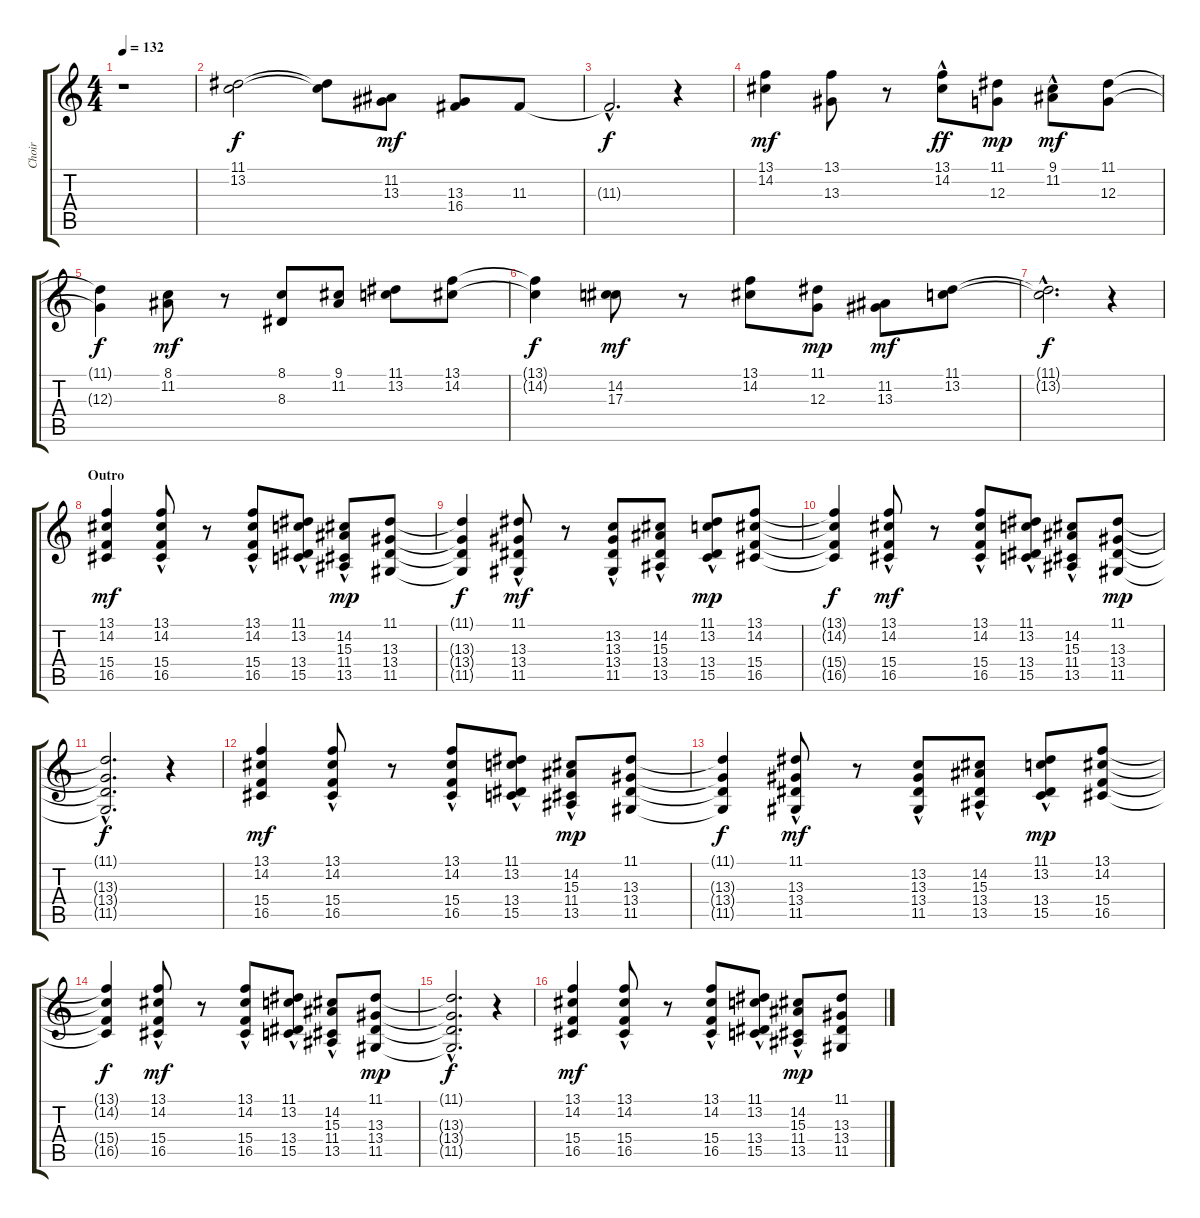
\track ("Choir" "Choir") {instrument ocarina}
\staff {score tabs}
\tuning (E4 B3 G3 D3 A2 E2) {hide}
\ts (4 4)
\tempo 132
\clef g2
\ks c
r.1{dy f} |
(11.1 13.2).2 (11.1{t} 13.2{t}).8 (11.2 13.3).8{dy mf} (13.3 16.4).8 11.3.8 |
11.3{hac t}.2{d dy f} r.4 |
\section ("" "")
(13.1 14.2).4{dy mf} (13.1 13.3).8 r.8 (13.1 14.2{hac}).8{dy ff} (11.1 12.3).8{dy mp} (9.1{hac} 11.2).8{dy mf} (11.1 12.3).8 |
(11.1{t} 12.3{t}).4{dy f} (8.1 11.2).8{dy mf} r.8 (8.1 8.3).8 (9.1 11.2).8 (11.1 13.2).8 (13.1 14.2).8 |
(13.1{t} 14.2{t}).4{dy f} (14.2 17.3).8{dy mf} r.8 (13.1 14.2).8 (11.1 12.3).8{dy mp} (11.2 13.3).8{dy mf} (11.1 13.2).8 |
(11.1{hac t} 13.2{hac t}).2{d dy f} r.4 |
\section ("" "Outro")
(13.1 14.2 15.4 16.5).4{dy mf} (13.1 14.2{hac} 15.4{hac} 16.5).8 r.8 (13.1 14.2 15.4{hac} 16.5).8 (11.1 13.2 13.4{hac} 15.5).8 (14.2 15.3 11.4{hac} 13.5).8{dy mp} (11.1 13.3 13.4 11.5).8 |
(11.1{t} 13.3{t} 13.4{t} 11.5{t}).4{dy f} (11.1{hac} 13.3 13.4 11.5).8{dy mf} r.8 (13.2 13.3{hac} 13.4 11.5).8 (14.2 15.3 13.4{hac} 13.5).8 (11.1{hac} 13.2 13.4 15.5).8{dy mp} (13.1 14.2 15.4 16.5).8 |
(13.1{t} 14.2{t} 15.4{t} 16.5{t}).4{dy f} (13.1{hac} 14.2 15.4{hac} 16.5{hac}).8{dy mf} r.8 (13.1{hac} 14.2 15.4{hac} 16.5).8 (11.1 13.2 13.4{hac} 15.5).8 (14.2 15.3 11.4{hac} 13.5).8 (11.1 13.3 13.4 11.5).8{dy mp} |
(11.1{hac t} 13.3{hac t} 13.4{hac t} 11.5{t}).2{d dy f} r.4 |
(13.1 14.2 15.4 16.5).4{dy mf} (13.1 14.2{hac} 15.4{hac} 16.5).8 r.8 (13.1 14.2 15.4{hac} 16.5).8 (11.1 13.2 13.4{hac} 15.5).8 (14.2 15.3 11.4{hac} 13.5).8{dy mp} (11.1 13.3 13.4 11.5).8 |
(11.1{t} 13.3{t} 13.4{t} 11.5{t}).4{dy f} (11.1{hac} 13.3 13.4 11.5).8{dy mf} r.8 (13.2 13.3{hac} 13.4 11.5).8 (14.2 15.3 13.4{hac} 13.5).8 (11.1{hac} 13.2 13.4 15.5).8{dy mp} (13.1 14.2 15.4 16.5).8 |
(13.1{t} 14.2{t} 15.4{t} 16.5{t}).4{dy f} (13.1{hac} 14.2 15.4{hac} 16.5{hac}).8{dy mf} r.8 (13.1{hac} 14.2 15.4{hac} 16.5).8 (11.1 13.2 13.4{hac} 15.5).8 (14.2 15.3 11.4{hac} 13.5).8 (11.1 13.3 13.4 11.5).8{dy mp} |
(11.1{hac t} 13.3{hac t} 13.4{hac t} 11.5{t}).2{d dy f} r.4 |
(13.1 14.2 15.4 16.5).4{dy mf} (13.1 14.2{hac} 15.4{hac} 16.5).8 r.8 (13.1 14.2 15.4{hac} 16.5).8 (11.1 13.2 13.4{hac} 15.5).8 (14.2 15.3 11.4{hac} 13.5).8{dy mp} (11.1 13.3 13.4 11.5).8
